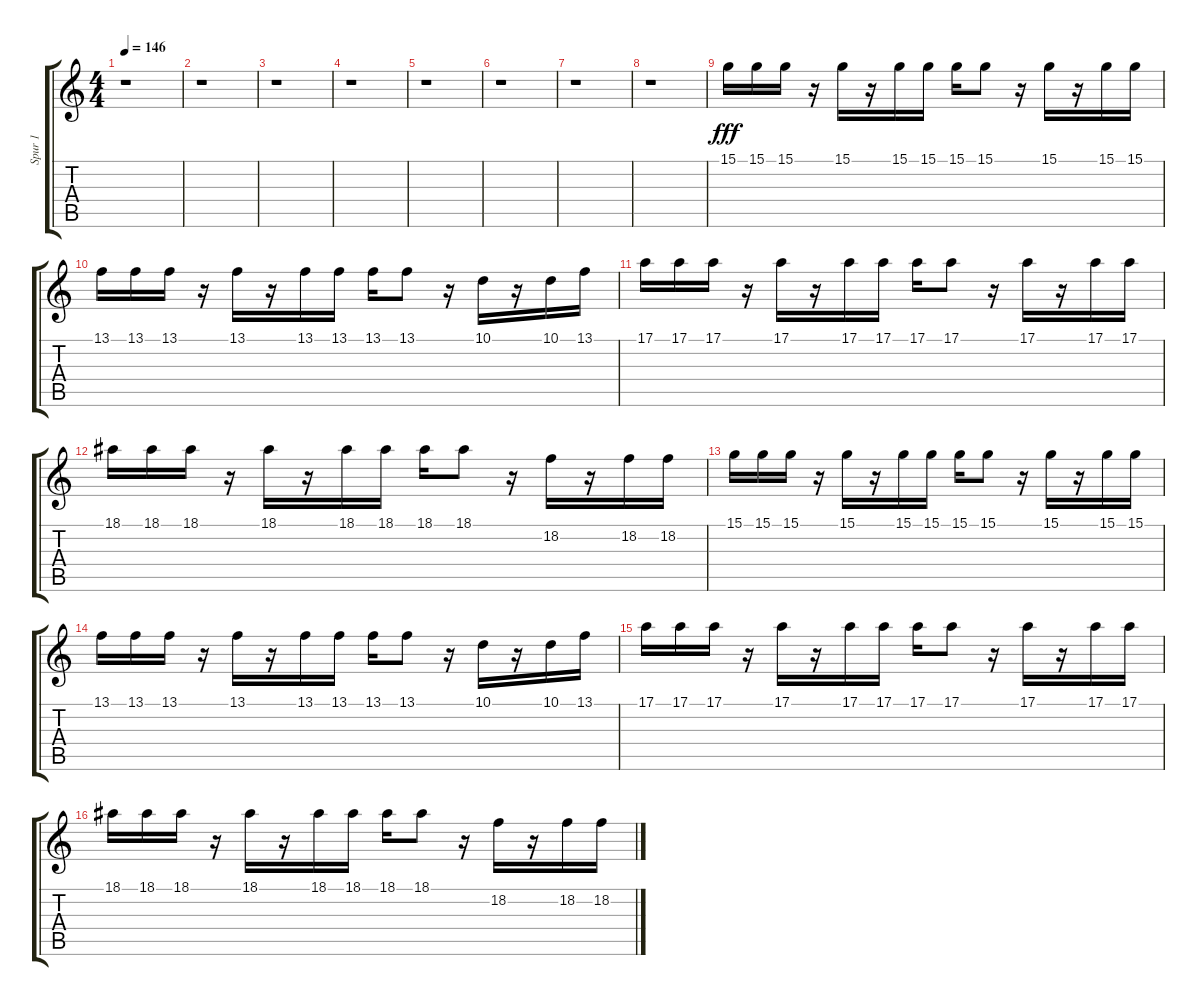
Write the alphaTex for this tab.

\track ("Spur 1" "Spur 1") {instrument synthbrass1}
\staff {score tabs}
\tuning (E4 B3 G3 D3 A2 E2) {hide}
\ts (4 4)
\tempo 146
\clef g2
\ks c
r.1{dy f} |
r.1 |
r.1 |
r.1 |
r.1 |
r.1 |
r.1 |
r.1 |
15.1.16{dy fff} 15.1.16 15.1.16 r.16 15.1.16 r.16 15.1.16 15.1.16 15.1.16 15.1.8 r.16 15.1.16 r.16 15.1.16 15.1.16 |
13.1.16 13.1.16 13.1.16 r.16 13.1.16 r.16 13.1.16 13.1.16 13.1.16 13.1.8 r.16 10.1.16 r.16 10.1.16 13.1.16 |
17.1.16 17.1.16 17.1.16 r.16 17.1.16 r.16 17.1.16 17.1.16 17.1.16 17.1.8 r.16 17.1.16 r.16 17.1.16 17.1.16 |
18.1.16 18.1.16 18.1.16 r.16 18.1.16 r.16 18.1.16 18.1.16 18.1.16 18.1.8 r.16 18.2.16 r.16 18.2.16 18.2.16 |
15.1.16 15.1.16 15.1.16 r.16 15.1.16 r.16 15.1.16 15.1.16 15.1.16 15.1.8 r.16 15.1.16 r.16 15.1.16 15.1.16 |
13.1.16 13.1.16 13.1.16 r.16 13.1.16 r.16 13.1.16 13.1.16 13.1.16 13.1.8 r.16 10.1.16 r.16 10.1.16 13.1.16 |
17.1.16 17.1.16 17.1.16 r.16 17.1.16 r.16 17.1.16 17.1.16 17.1.16 17.1.8 r.16 17.1.16 r.16 17.1.16 17.1.16 |
18.1.16 18.1.16 18.1.16 r.16 18.1.16 r.16 18.1.16 18.1.16 18.1.16 18.1.8 r.16 18.2.16 r.16 18.2.16 18.2.16
